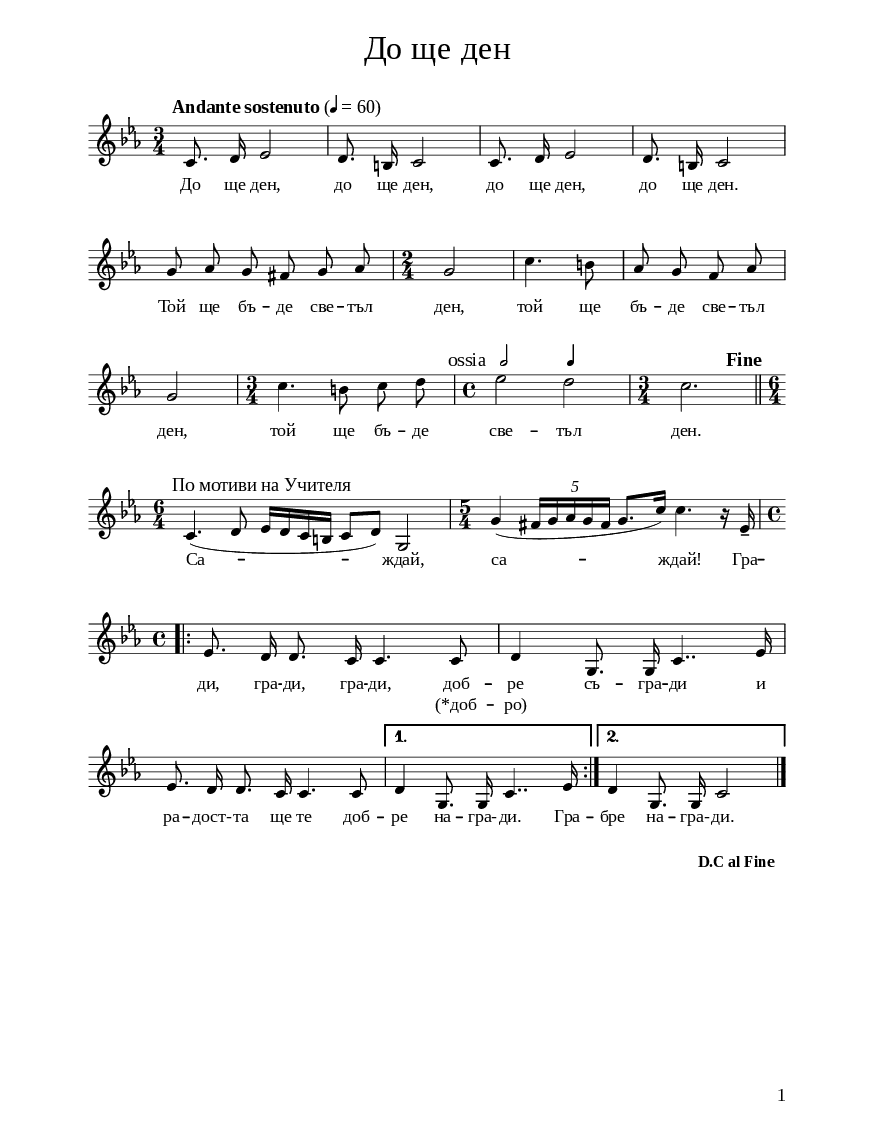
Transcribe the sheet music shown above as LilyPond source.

\version "2.24.2"

% include paper part and global functions
\include "include/globals.ily"

\bookpart {
  \label #'ref116
  \tocItem \markup "До ще ден"
  \include "include/bookpart-paper.ily"
  \score {
    \include "include/score-layout.ily"

    \new Voice \absolute {
      \clef treble
      \key c \minor
      \time 3/4
      \tempoFunc "Andante sostenuto" 4 "60"

      \autoBeamOff

      c'8. d'16 es'2 | d'8. b16 c'2 | c'8. d'16 es'2 |  d'8. b16 c'2 \break |

      g'8 as'8 g'8 fis'8 g'8 as'8 | \time 2/4  g'2 | c''4. b'8 | as'8 g'8 f'8 as'8 \break |

      g'2 | \time 3/4  c''4. b'8 c''8

      \tempo \markup {
        % make tempo note smaller
        \concat {
          \normal-text { "       ossia   "  }
          \fontsize #-4 \general-align #Y #DOWN \note {2} #0.8
          \normal-text { "             "  }
          \fontsize #-4 \general-align #Y #DOWN \note {4} #0.8
          "                                 Fine"
        }
      }

      d''8 | \time 4/4  es''2 d''2 | \time 3/4  | c''2. \bar "||" \break |

      \autoBeamOn

      \time 6/4  \tempo \markup {
        % make tempo note smaller
        \concat {
          \normal-text {"По мотиви на Учителя"}
        }
      } c'4. ( d'8 es'16 d'16 c'16 b16 c'8 d'8 ) g2 | \time 5/4  g'4 ( \once \override TupletBracket.stencil = ##f
      \times 4/5  {
        fis'16 g'16 as'16 g'16 fis'16
      } g'8. c''16 ) c''4. r16 es'16 -- \break |

      \autoBeamOff
      \time 4/4  \repeat volta 2 {
        es'8. d'16 d'8. c'16 c'4. c'8 | d'4 g8. g16 c'4.. es'16 \break |

        es'8. d'16 d'8. c'16 c'4. c'8 |
      }  \alternative {
        { d'4 g8. g16 c'4.. es'16 | }
        { d'4 g8. g16 c'2 }
      }
      \bar "|."
    }

    \addlyrics {
      До  ще
      ден,   до  ще   ден,   до  ще   ден,   до  ще   ден.
      Той   ще   бъ  --  де   све  --  тъл   ден,   той   ще   бъ  --
      де   све  --  тъл   ден,   той   ще   бъ  --  де   све  --  тъл
      ден.   Са  --  ждай,   са  --  ждай!   Гра  --  ди,   гра  --  ди,
      гра  --  ди,   доб  --  ре   съ  --  гра  --  ди   и   ра  --
      "дост-"  --  та   ще   те   доб  --  ре   на  --  "гра-"  --  ди.   Гра
      --  бре   на  --  "гра-"  --  ди.
    }

    \addlyrics {
      \repeat unfold 43 { \skip 2 } (*доб -- ро)
    }

    \header {
      title = \titleFunc "До ще ден" "Do šte den"
    }

    \midi{}
  } % score


  \markup \dc-one "D.C al Fine"



} % bookpart
